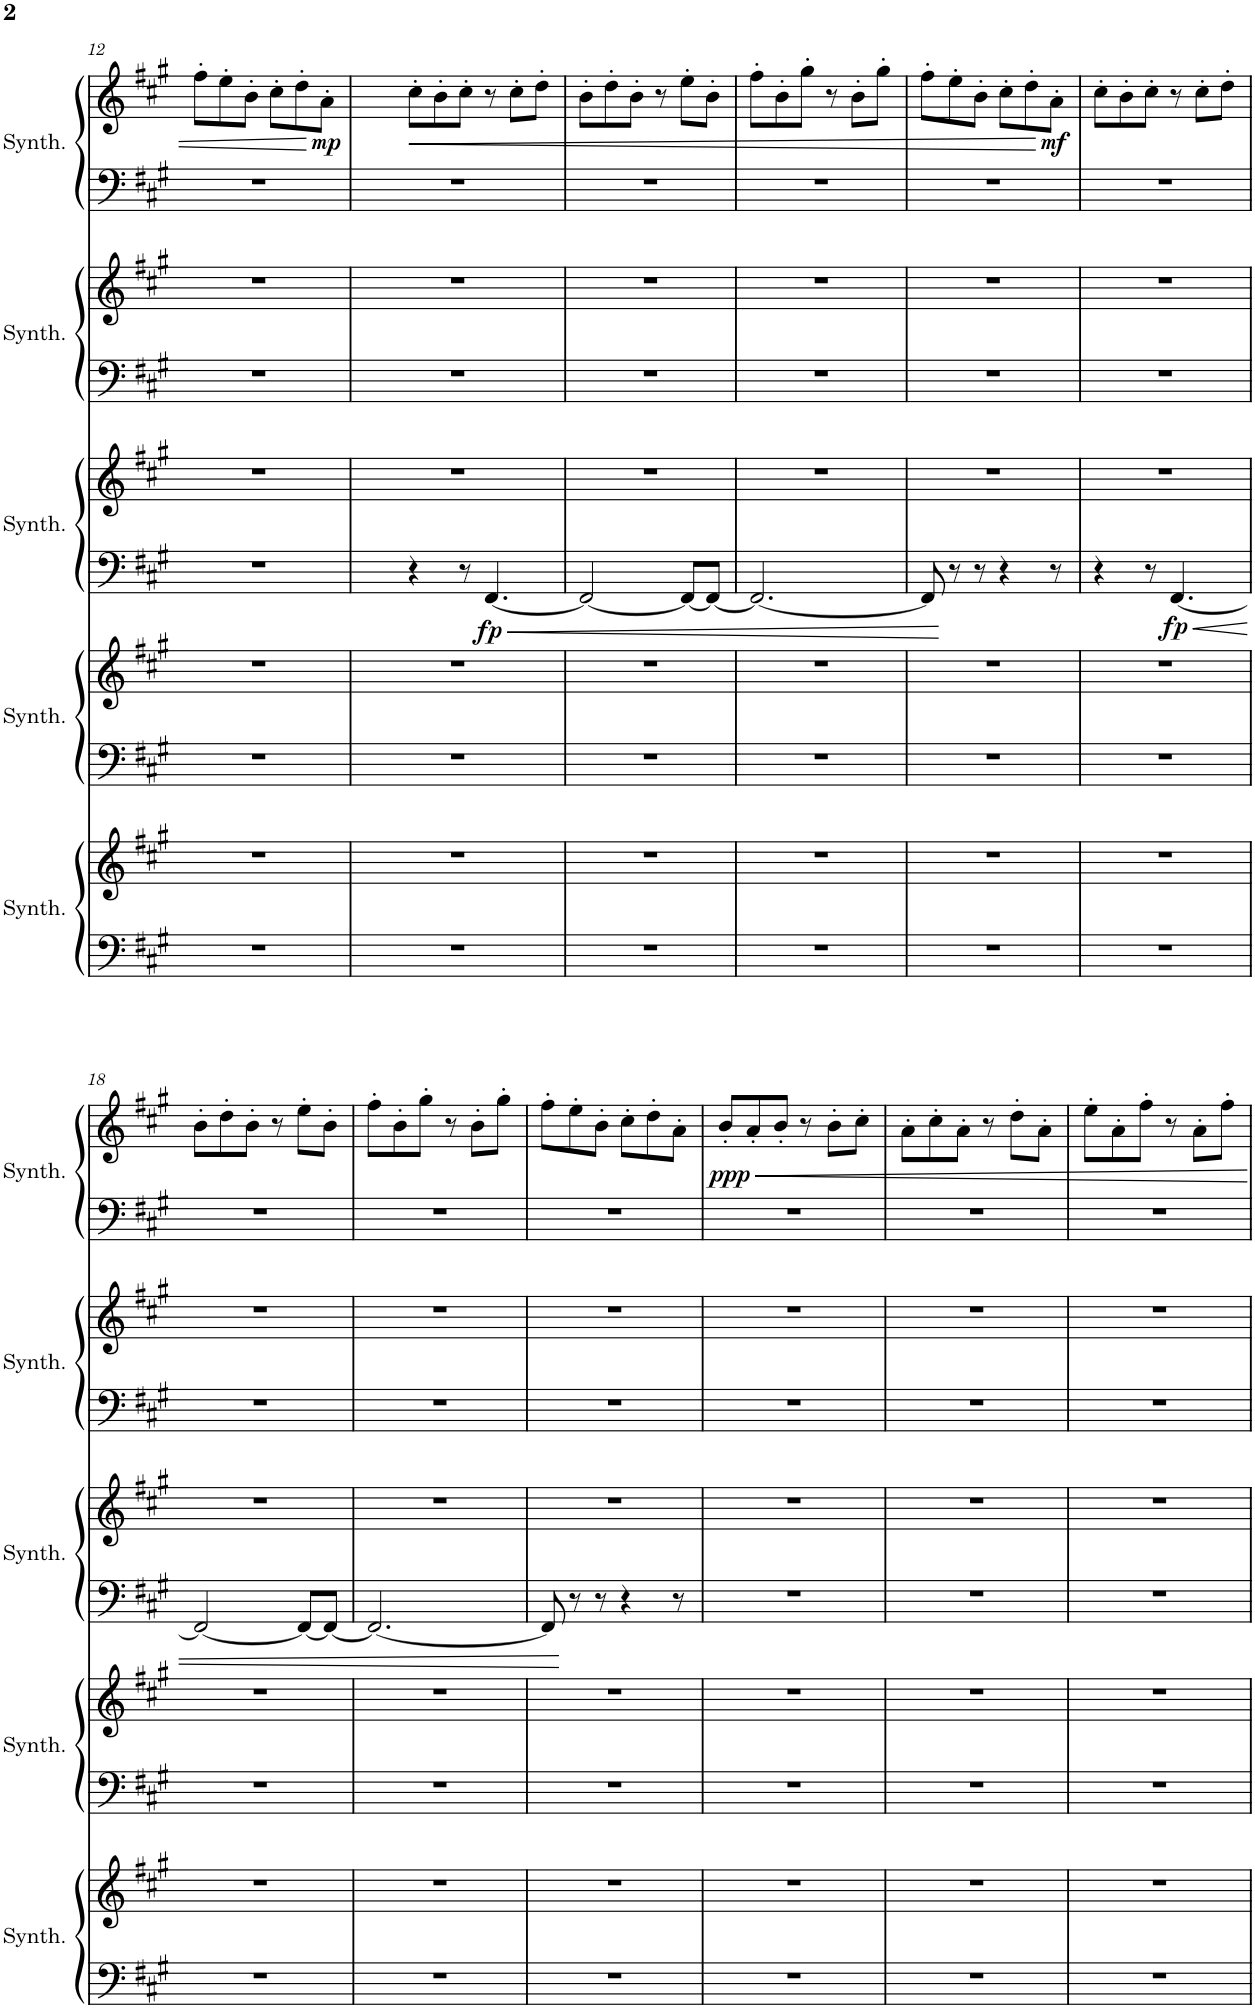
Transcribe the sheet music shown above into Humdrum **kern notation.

**kern	**kern	**kern	**kern	**kern	**kern	**dynam	**kern	**kern	**kern	**kern	**dynam
*part5	*part5	*part4	*part4	*part3	*part3	*part3	*part2	*part2	*part1	*part1	*part1
*staff10	*staff9	*staff8	*staff7	*staff6	*staff5	*staff5/6	*staff4	*staff3	*staff2	*staff1	*staff1/2
*I"Crystal Synthesizer	*	*I"Saw Synthesizer	*	*I"Atmosphere Synthesizer	*	*	*I"Choir Synthesizer	*	*I"String Synthesizer	*	*
*I'Synth.	*	*I'Synth.	*	*I'Synth.	*	*	*I'Synth.	*	*I'Synth.	*	*
!!LO:PB:g=z
*clefF4	*clefG2	*clefF4	*clefG2	*clefF4	*clefG2	*	*clefF4	*clefG2	*clefF4	*clefG2	*
*k[f#c#g#]	*k[f#c#g#]	*k[f#c#g#]	*k[f#c#g#]	*k[f#c#g#]	*k[f#c#g#]	*	*k[f#c#g#]	*k[f#c#g#]	*k[f#c#g#]	*k[f#c#g#]	*
*M6/8	*M6/8	*M6/8	*M6/8	*M6/8	*M6/8	*	*M6/8	*M6/8	*M6/8	*M6/8	*
=12	=12	=12	=12	=12	=12	=12	=12	=12	=12	=12	=12
2.r	2.r	2.r	2.r	2.r	2.r	.	2.r	2.r	2.r	8ff#'\L	.
.	.	.	.	.	.	.	.	.	.	8ee'\	.
.	.	.	.	.	.	.	.	.	.	8b'\J	.
.	.	.	.	.	.	.	.	.	.	8cc#'\L	.
.	.	.	.	.	.	.	.	.	.	8dd'\	.
!	!	!	!	!	!	!	!	!	!	!	!LO:DY:b
.	.	.	.	.	.	.	.	.	.	8a'\J	mp
=13	=13	=13	=13	=13	=13	=13	=13	=13	=13	=13	=13
!	!	!	!	!	!	!	!	!	!	!	!LO:HP:b
2.r	2.r	2.r	2.r	4r	2.r	.	2.r	2.r	2.r	8cc#'\L	<
.	.	.	.	.	.	.	.	.	.	8b'\	.
.	.	.	.	8r	.	.	.	.	.	8cc#'\J	.
!	!	!	!	!	!	!LO:DY:b=2	!	!	!	!	!
.	.	.	.	[4.FF#/	.	fp	.	.	.	8r	.
.	.	.	.	.	.	.	.	.	.	8cc#'\L	.
.	.	.	.	.	.	.	.	.	.	8dd'\J	.
=14	=14	=14	=14	=14	=14	=14	=14	=14	=14	=14	=14
2.r	2.r	2.r	2.r	2FF#/_	2.r	.	2.r	2.r	2.r	8b'\L	.
.	.	.	.	.	.	.	.	.	.	8dd'\	.
.	.	.	.	.	.	.	.	.	.	8b'\J	.
.	.	.	.	.	.	.	.	.	.	8r	.
.	.	.	.	8FF#/L_	.	.	.	.	.	8ee'\L	.
.	.	.	.	8FF#/J_	.	.	.	.	.	8b'\J	.
=15	=15	=15	=15	=15	=15	=15	=15	=15	=15	=15	=15
2.r	2.r	2.r	2.r	2.FF#/_	2.r	.	2.r	2.r	2.r	8ff#'\L	.
.	.	.	.	.	.	.	.	.	.	8b'\	.
.	.	.	.	.	.	.	.	.	.	8gg#'\J	.
.	.	.	.	.	.	.	.	.	.	8r	.
.	.	.	.	.	.	.	.	.	.	8b'\L	.
.	.	.	.	.	.	.	.	.	.	8gg#'\J	.
=16	=16	=16	=16	=16	=16	=16	=16	=16	=16	=16	=16
2.r	2.r	2.r	2.r	8FF#/]	2.r	.	2.r	2.r	2.r	8ff#'\L	.
.	.	.	.	8r	.	.	.	.	.	8ee'\	.
.	.	.	.	8r	.	.	.	.	.	8b'\J	.
.	.	.	.	4r	.	.	.	.	.	8cc#'\L	.
.	.	.	.	.	.	.	.	.	.	8dd'\	.
!	!	!	!	!	!	!	!	!	!	!	!LO:DY:n=1:b
.	.	.	.	8r	.	.	.	.	.	8a'\J	[ mf
=17	=17	=17	=17	=17	=17	=17	=17	=17	=17	=17	=17
2.r	2.r	2.r	2.r	4r	2.r	.	2.r	2.r	2.r	8cc#'\L	.
.	.	.	.	.	.	.	.	.	.	8b'\	.
.	.	.	.	8r	.	.	.	.	.	8cc#'\J	.
!	!	!	!	!	!	!LO:DY:b=2	!	!	!	!	!
.	.	.	.	[4.FF#/	.	fp	.	.	.	8r	.
.	.	.	.	.	.	.	.	.	.	8cc#'\L	.
.	.	.	.	.	.	.	.	.	.	8dd'\J	.
!!LO:LB:g=z
=18	=18	=18	=18	=18	=18	=18	=18	=18	=18	=18	=18
2.r	2.r	2.r	2.r	2FF#/_	2.r	.	2.r	2.r	2.r	8b'\L	.
.	.	.	.	.	.	.	.	.	.	8dd'\	.
.	.	.	.	.	.	.	.	.	.	8b'\J	.
.	.	.	.	.	.	.	.	.	.	8r	.
.	.	.	.	8FF#/L_	.	.	.	.	.	8ee'\L	.
.	.	.	.	8FF#/J_	.	.	.	.	.	8b'\J	.
=19	=19	=19	=19	=19	=19	=19	=19	=19	=19	=19	=19
2.r	2.r	2.r	2.r	2.FF#/_	2.r	.	2.r	2.r	2.r	8ff#'\L	.
.	.	.	.	.	.	.	.	.	.	8b'\	.
.	.	.	.	.	.	.	.	.	.	8gg#'\J	.
.	.	.	.	.	.	.	.	.	.	8r	.
.	.	.	.	.	.	.	.	.	.	8b'\L	.
.	.	.	.	.	.	.	.	.	.	8gg#'\J	.
=20	=20	=20	=20	=20	=20	=20	=20	=20	=20	=20	=20
2.r	2.r	2.r	2.r	8FF#/]	2.r	.	2.r	2.r	2.r	8ff#'\L	.
.	.	.	.	8r	.	.	.	.	.	8ee'\	.
.	.	.	.	8r	.	.	.	.	.	8b'\J	.
.	.	.	.	4r	.	.	.	.	.	8cc#'\L	.
.	.	.	.	.	.	.	.	.	.	8dd'\	.
.	.	.	.	8r	.	.	.	.	.	8a'\J	.
=21	=21	=21	=21	=21	=21	=21	=21	=21	=21	=21	=21
!	!	!	!	!	!	!	!	!	!	!	!LO:DY:b
2.r	2.r	2.r	2.r	2.r	2.r	.	2.r	2.r	2.r	8b'/L	ppp
.	.	.	.	.	.	.	.	.	.	8a'/	.
.	.	.	.	.	.	.	.	.	.	8b'/J	.
.	.	.	.	.	.	.	.	.	.	8r	.
.	.	.	.	.	.	.	.	.	.	8b'\L	.
.	.	.	.	.	.	.	.	.	.	8cc#'\J	.
=22	=22	=22	=22	=22	=22	=22	=22	=22	=22	=22	=22
2.r	2.r	2.r	2.r	2.r	2.r	.	2.r	2.r	2.r	8a'\L	.
.	.	.	.	.	.	.	.	.	.	8cc#'\	.
.	.	.	.	.	.	.	.	.	.	8a'\J	.
.	.	.	.	.	.	.	.	.	.	8r	.
.	.	.	.	.	.	.	.	.	.	8dd'\L	.
.	.	.	.	.	.	.	.	.	.	8a'\J	.
=23	=23	=23	=23	=23	=23	=23	=23	=23	=23	=23	=23
2.r	2.r	2.r	2.r	2.r	2.r	.	2.r	2.r	2.r	8ee'\L	.
.	.	.	.	.	.	.	.	.	.	8a'\	.
.	.	.	.	.	.	.	.	.	.	8ff#'\J	.
.	.	.	.	.	.	.	.	.	.	8r	.
.	.	.	.	.	.	.	.	.	.	8a'\L	.
.	.	.	.	.	.	.	.	.	.	8ff#'\J	.
=	=	=	=	=	=	=	=	=	=	=	=
*-	*-	*-	*-	*-	*-	*-	*-	*-	*-	*-	*-
